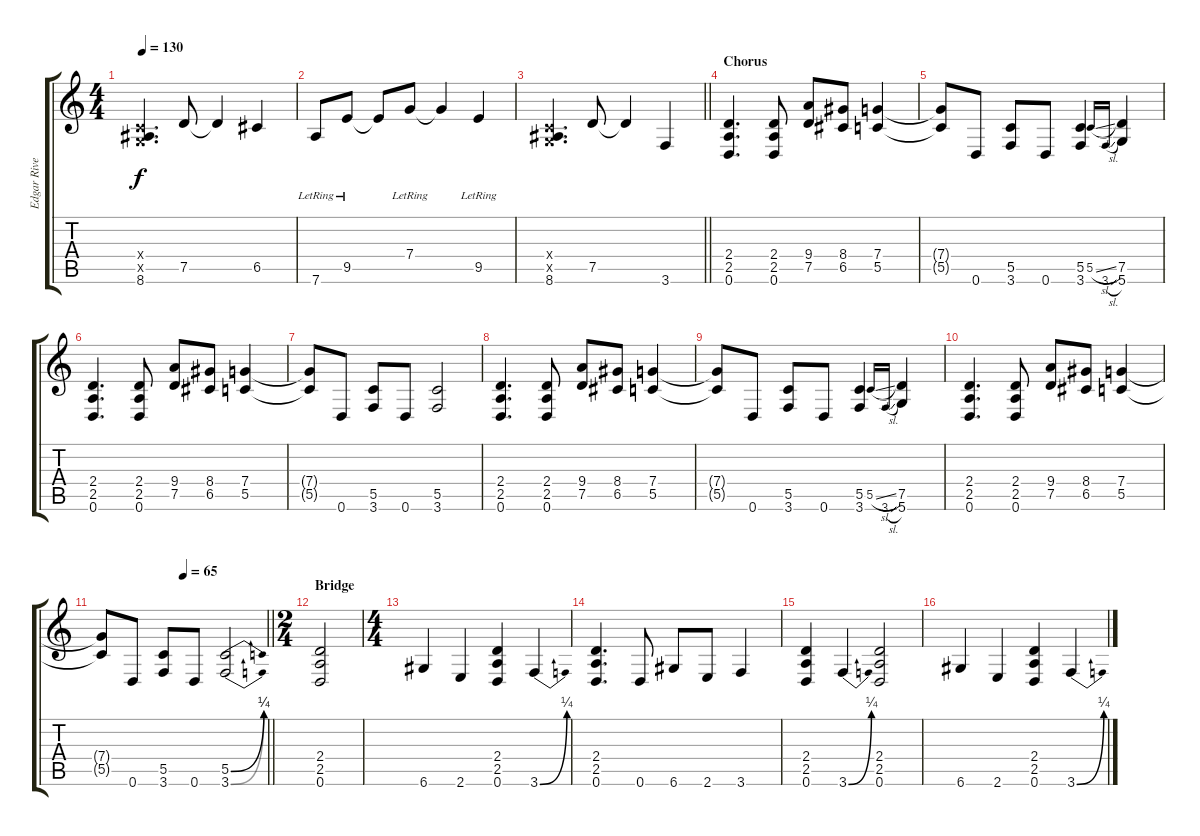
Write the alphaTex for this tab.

\track ("Edgar Rivera (Guitar)" "Edgar Rive") {instrument distortionguitar}
\staff {score tabs}
\tuning (D4 A3 F3 C3 G2 D2) {hide}
\ts (4 4)
\tempo 130
\clef g2
\ks c
(0.4{x} 0.5{x} 8.6).4{d dy f} 7.5.8 7.5{t}.4 6.5.4 |
7.6{lr}.8 9.5{lr}.8 9.5{t}.8 7.4{lr}.8 7.4{t}.4 9.5{lr}.4 |
\barLineRight lightlight
(0.4{x} 0.5{x} 8.6).4{d} 7.5.8 7.5{t}.4 3.6.4 |
\section ("" "Chorus")
(2.4 2.5 0.6).4{d} (2.4 2.5 0.6).8 (9.4 7.5).8 (8.4 6.5).8 (7.4 5.5).4 |
(7.4{t} 5.5{t}).8 0.6.8 (5.5 3.6).8 0.6.8 (5.5 3.6).4 5.5{sl}.16{gr onbeat} 3.6{sl}.16{gr onbeat} (7.5 5.6).4 |
(2.4 2.5 0.6).4{d} (2.4 2.5 0.6).8 (9.4 7.5).8 (8.4 6.5).8 (7.4 5.5).4 |
(7.4{t} 5.5{t}).8 0.6.8 (5.5 3.6).8 0.6.8 (5.5 3.6).2 |
(2.4 2.5 0.6).4{d} (2.4 2.5 0.6).8 (9.4 7.5).8 (8.4 6.5).8 (7.4 5.5).4 |
(7.4{t} 5.5{t}).8 0.6.8 (5.5 3.6).8 0.6.8 (5.5 3.6).4 5.5{sl}.16{gr onbeat} 3.6{sl}.16{gr onbeat} (7.5 5.6).4 |
(2.4 2.5 0.6).4{d} (2.4 2.5 0.6).8 (9.4 7.5).8 (8.4 6.5).8 (7.4 5.5).4 |
\tempo (65 0.5)
\barLineRight lightlight
(7.4{t} 5.5{t}).8 0.6.8 (5.5 3.6).8 0.6.8 (5.5{be (bend 0 0 60 1)} 3.6{be (bend 0 0 60 1)}).2 |
\ts (2 4)
\section ("" "Bridge")
(2.4 2.5 0.6).2 |
\ts (4 4)
6.6.4 2.6.4 (2.4 2.5 0.6).4 3.6{be (bend 0 0 60 1)}.4 |
(2.4 2.5 0.6).4{d} 0.6.8 6.6.8 2.6.8 3.6.4 |
(2.4 2.5 0.6).4 3.6{be (bend 0 0 60 1)}.4 (2.4 2.5 0.6).2 |
6.6.4 2.6.4 (2.4 2.5 0.6).4 3.6{be (bend 0 0 60 1)}.4
